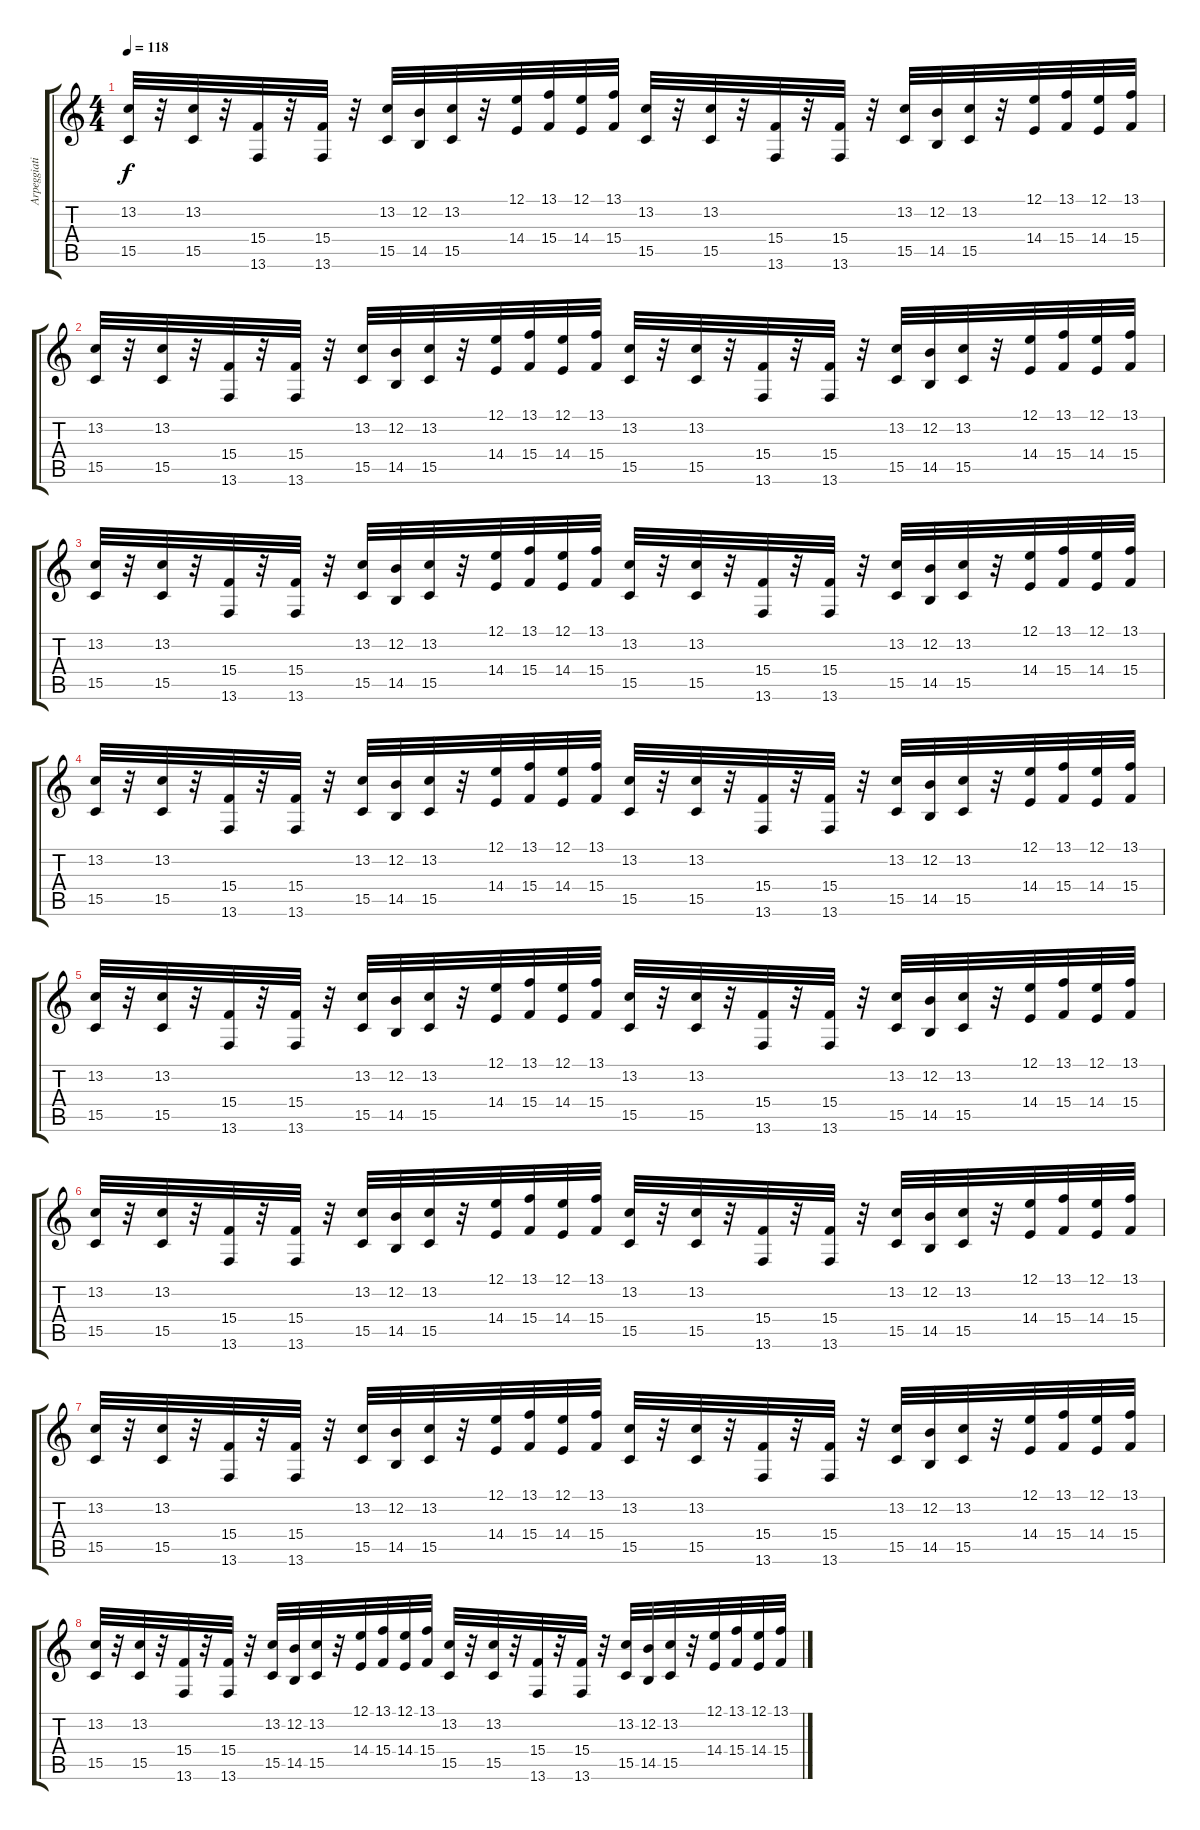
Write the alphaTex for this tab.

\track ("Arpeggiation" "Arpeggiati") {instrument accordion}
\staff {score tabs}
\tuning (E4 B3 G3 D3 A2 E2) {hide}
\ts (4 4)
\tempo 118
\clef g2
\ks c
(13.2 15.5).32{dy f} r.32 (13.2 15.5).32 r.32 (15.4 13.6).32 r.32 (15.4 13.6).32 r.32 (13.2 15.5).32 (12.2 14.5).32 (13.2 15.5).32 r.32 (12.1 14.4).32 (13.1 15.4).32 (12.1 14.4).32 (13.1 15.4).32 (13.2 15.5).32 r.32 (13.2 15.5).32 r.32 (15.4 13.6).32 r.32 (15.4 13.6).32 r.32 (13.2 15.5).32 (12.2 14.5).32 (13.2 15.5).32 r.32 (12.1 14.4).32 (13.1 15.4).32 (12.1 14.4).32 (13.1 15.4).32 |
(13.2 15.5).32 r.32 (13.2 15.5).32 r.32 (15.4 13.6).32 r.32 (15.4 13.6).32 r.32 (13.2 15.5).32 (12.2 14.5).32 (13.2 15.5).32 r.32 (12.1 14.4).32 (13.1 15.4).32 (12.1 14.4).32 (13.1 15.4).32 (13.2 15.5).32 r.32 (13.2 15.5).32 r.32 (15.4 13.6).32 r.32 (15.4 13.6).32 r.32 (13.2 15.5).32 (12.2 14.5).32 (13.2 15.5).32 r.32 (12.1 14.4).32 (13.1 15.4).32 (12.1 14.4).32 (13.1 15.4).32 |
(13.2 15.5).32 r.32 (13.2 15.5).32 r.32 (15.4 13.6).32 r.32 (15.4 13.6).32 r.32 (13.2 15.5).32 (12.2 14.5).32 (13.2 15.5).32 r.32 (12.1 14.4).32 (13.1 15.4).32 (12.1 14.4).32 (13.1 15.4).32 (13.2 15.5).32 r.32 (13.2 15.5).32 r.32 (15.4 13.6).32 r.32 (15.4 13.6).32 r.32 (13.2 15.5).32 (12.2 14.5).32 (13.2 15.5).32 r.32 (12.1 14.4).32 (13.1 15.4).32 (12.1 14.4).32 (13.1 15.4).32 |
(13.2 15.5).32 r.32 (13.2 15.5).32 r.32 (15.4 13.6).32 r.32 (15.4 13.6).32 r.32 (13.2 15.5).32 (12.2 14.5).32 (13.2 15.5).32 r.32 (12.1 14.4).32 (13.1 15.4).32 (12.1 14.4).32 (13.1 15.4).32 (13.2 15.5).32 r.32 (13.2 15.5).32 r.32 (15.4 13.6).32 r.32 (15.4 13.6).32 r.32 (13.2 15.5).32 (12.2 14.5).32 (13.2 15.5).32 r.32 (12.1 14.4).32 (13.1 15.4).32 (12.1 14.4).32 (13.1 15.4).32 |
(13.2 15.5).32 r.32 (13.2 15.5).32 r.32 (15.4 13.6).32 r.32 (15.4 13.6).32 r.32 (13.2 15.5).32 (12.2 14.5).32 (13.2 15.5).32 r.32 (12.1 14.4).32 (13.1 15.4).32 (12.1 14.4).32 (13.1 15.4).32 (13.2 15.5).32 r.32 (13.2 15.5).32 r.32 (15.4 13.6).32 r.32 (15.4 13.6).32 r.32 (13.2 15.5).32 (12.2 14.5).32 (13.2 15.5).32 r.32 (12.1 14.4).32 (13.1 15.4).32 (12.1 14.4).32 (13.1 15.4).32 |
(13.2 15.5).32 r.32 (13.2 15.5).32 r.32 (15.4 13.6).32 r.32 (15.4 13.6).32 r.32 (13.2 15.5).32 (12.2 14.5).32 (13.2 15.5).32 r.32 (12.1 14.4).32 (13.1 15.4).32 (12.1 14.4).32 (13.1 15.4).32 (13.2 15.5).32 r.32 (13.2 15.5).32 r.32 (15.4 13.6).32 r.32 (15.4 13.6).32 r.32 (13.2 15.5).32 (12.2 14.5).32 (13.2 15.5).32 r.32 (12.1 14.4).32 (13.1 15.4).32 (12.1 14.4).32 (13.1 15.4).32 |
(13.2 15.5).32 r.32 (13.2 15.5).32 r.32 (15.4 13.6).32 r.32 (15.4 13.6).32 r.32 (13.2 15.5).32 (12.2 14.5).32 (13.2 15.5).32 r.32 (12.1 14.4).32 (13.1 15.4).32 (12.1 14.4).32 (13.1 15.4).32 (13.2 15.5).32 r.32 (13.2 15.5).32 r.32 (15.4 13.6).32 r.32 (15.4 13.6).32 r.32 (13.2 15.5).32 (12.2 14.5).32 (13.2 15.5).32 r.32 (12.1 14.4).32 (13.1 15.4).32 (12.1 14.4).32 (13.1 15.4).32 |
(13.2 15.5).32 r.32 (13.2 15.5).32 r.32 (15.4 13.6).32 r.32 (15.4 13.6).32 r.32 (13.2 15.5).32 (12.2 14.5).32 (13.2 15.5).32 r.32 (12.1 14.4).32 (13.1 15.4).32 (12.1 14.4).32 (13.1 15.4).32 (13.2 15.5).32 r.32 (13.2 15.5).32 r.32 (15.4 13.6).32 r.32 (15.4 13.6).32 r.32 (13.2 15.5).32 (12.2 14.5).32 (13.2 15.5).32 r.32 (12.1 14.4).32 (13.1 15.4).32 (12.1 14.4).32 (13.1 15.4).32
